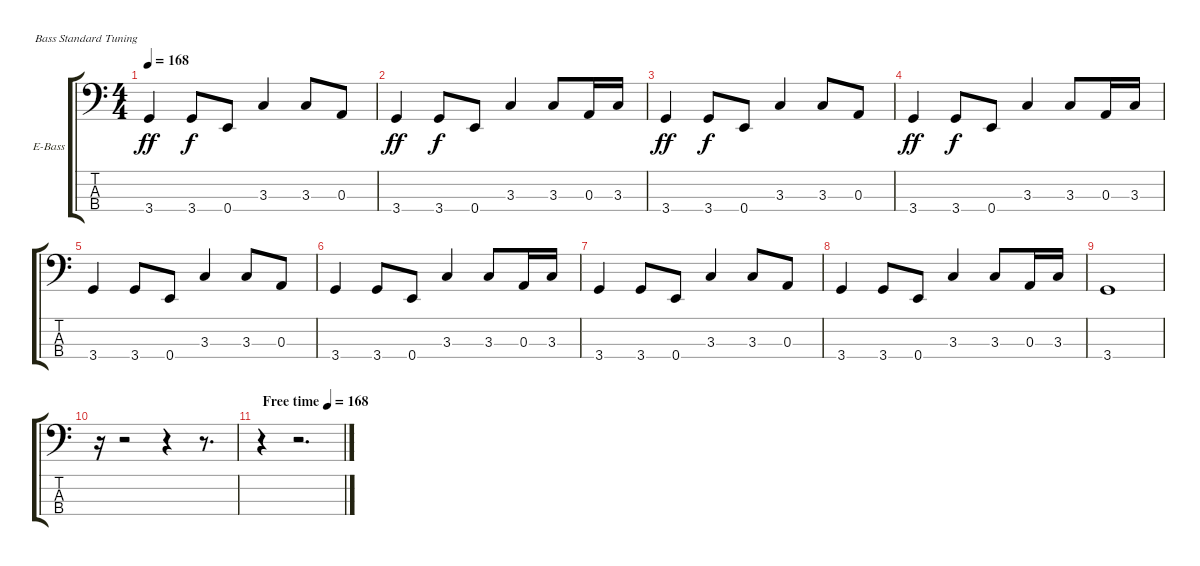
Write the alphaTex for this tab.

\bracketExtendMode groupsimilarinstruments
\firstSystemTrackNameOrientation horizontal
\otherSystemsTrackNameOrientation horizontal
\track ("Bass" "E-Bass") {instrument electricbasspick}
\staff {score tabs}
\tuning (G2 D2 A1 E1)
\ts (4 4)
\tempo 168
\clef f4
\scale
0.960908
\ks c
3.4.4{dy ff} 3.4.8{dy f} 0.4.8 3.3.4 3.3.8 0.3.8 |
\scale
1.07818 3.4.4{dy ff} 3.4.8{dy f} 0.4.8 3.3.4 3.3.8 0.3.16 3.3.16 |
\scale
0.960908 3.4.4{dy ff} 3.4.8{dy f} 0.4.8 3.3.4 3.3.8 0.3.8 |
\scale
0.960908 3.4.4{dy ff} 3.4.8{dy f} 0.4.8 3.3.4 3.3.8 0.3.16 3.3.16 |
\scale
1.07818 3.4.4 3.4.8 0.4.8 3.3.4 3.3.8 0.3.8 |
\scale
0.960908 3.4.4 3.4.8 0.4.8 3.3.4 3.3.8 0.3.16 3.3.16 |
\scale
0.960908 3.4.4 3.4.8 0.4.8 3.3.4 3.3.8 0.3.8 |
\scale
1.07818 3.4.4 3.4.8 0.4.8 3.3.4 3.3.8 0.3.16 3.3.16 |
\scale
0.960908 3.4.1 |
\scale
0.960908 r.16 r.2 r.4 r.8{d} |
\tempo (168 "Free time" 0.00625)
r.4 r.2{d}
